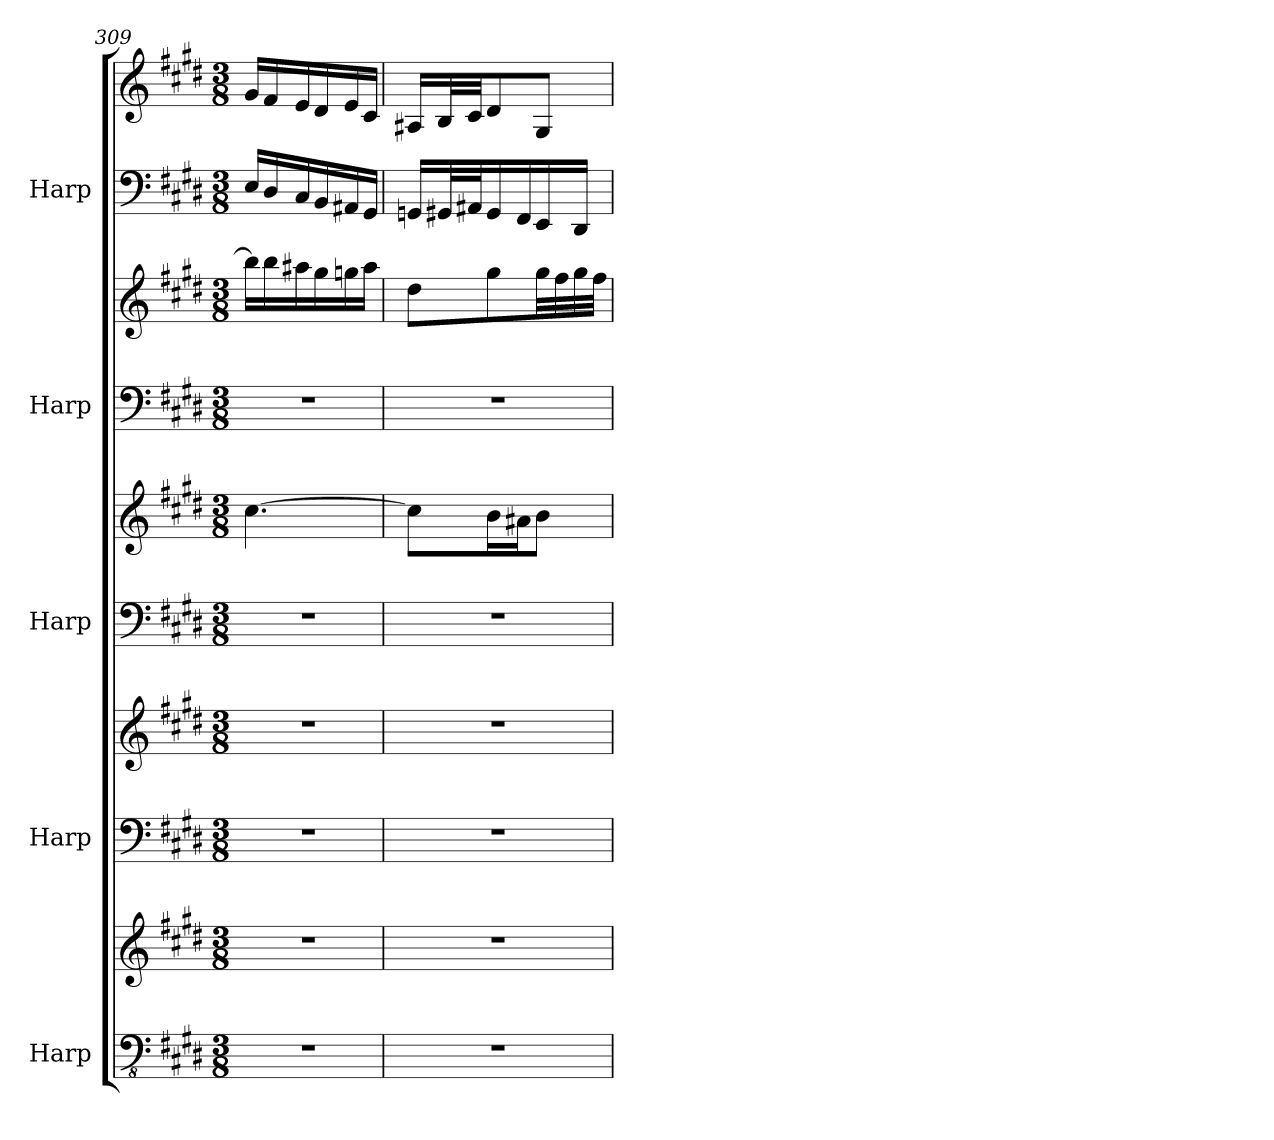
**kern	**kern	**kern	**kern	**kern	**kern	**kern	**kern	**kern	**kern
*part5	*part5	*part4	*part4	*part3	*part3	*part2	*part2	*part1	*part1
*staff10	*staff9	*staff8	*staff7	*staff6	*staff5	*staff4	*staff3	*staff2	*staff1
*I"Harp	*	*I"Harp	*	*I"Harp	*	*I"Harp	*	*I"Harp	*
*I'Hp	*	*I'Hp	*	*I'Hp	*	*I'Hp	*	*I'Hp	*
*clefFv4	*clefG2	*clefF4	*clefG2	*clefF4	*clefG2	*clefF4	*clefG2	*clefF4	*clefG2
*k[f#c#g#d#]	*k[f#c#g#d#]	*k[f#c#g#d#]	*k[f#c#g#d#]	*k[f#c#g#d#]	*k[f#c#g#d#]	*k[f#c#g#d#]	*k[f#c#g#d#]	*k[f#c#g#d#]	*k[f#c#g#d#]
*M3/8	*M3/8	*M3/8	*M3/8	*M3/8	*M3/8	*M3/8	*M3/8	*M3/8	*M3/8
=309	=309	=309	=309	=309	=309	=309	=309	=309	=309
4.r	4.r	4.r	4.r	4.r	[4.cc#\	4.r	16bb\LL]	16E/LL	16g#/LL
.	.	.	.	.	.	.	16bb\	16D#/	16f#/
.	.	.	.	.	.	.	16aa#X\	16C#/	16e/
.	.	.	.	.	.	.	16gg#\	16BB/	16d#/
.	.	.	.	.	.	.	16ggn\	16AA#X/	16e/
.	.	.	.	.	.	.	16aa#\JJ	16GG#/JJ	16c#/JJ
!!LO:PB:g=z
=310	=310	=310	=310	=310	=310	=310	=310	=310	=310
4.r	4.r	4.r	4.r	4.r	8cc#\L]	4.r	8dd#\L	16GGn/LL	16A#X/LL
.	.	.	.	.	.	.	.	32GG#X/L	32B/L
.	.	.	.	.	.	.	.	32AA#X/J	32c#/JJ
.	.	.	.	.	16b\L	.	8gg#\	16GG#/	8d#/
.	.	.	.	.	16a#X\J	.	.	16FF#/	.
.	.	.	.	.	8b\J	.	32gg#\LL	16EE/	8G#/J
.	.	.	.	.	.	.	32ff#\	.	.
.	.	.	.	.	.	.	32gg#\	16DD#/JJ	.
.	.	.	.	.	.	.	32ff#\JJJ	.	.
=	=	=	=	=	=	=	=	=	=
*-	*-	*-	*-	*-	*-	*-	*-	*-	*-
